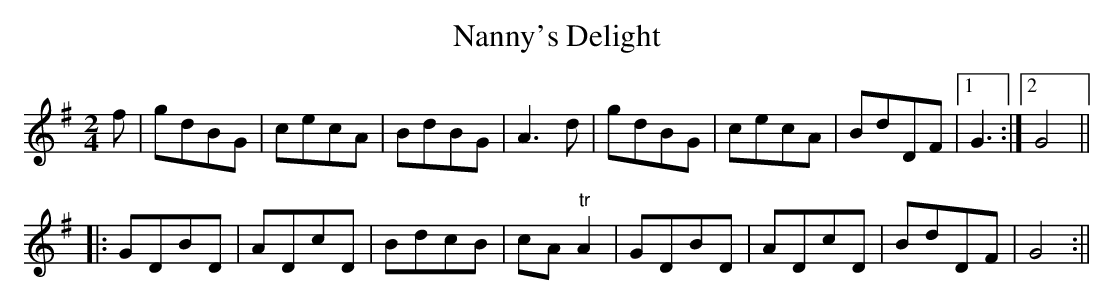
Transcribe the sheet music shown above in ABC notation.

X:1
T:Nanny's Delight
M:2/4
L:1/8
K:G
f|gdBG|cecA|BdBG|A3 d|gdBG|cecA|BdDF|1 G3:|2 G4||
|:GDBD|ADcD|BdcB|cA "tr"A2|GDBD|ADcD|BdDF|G4:||
